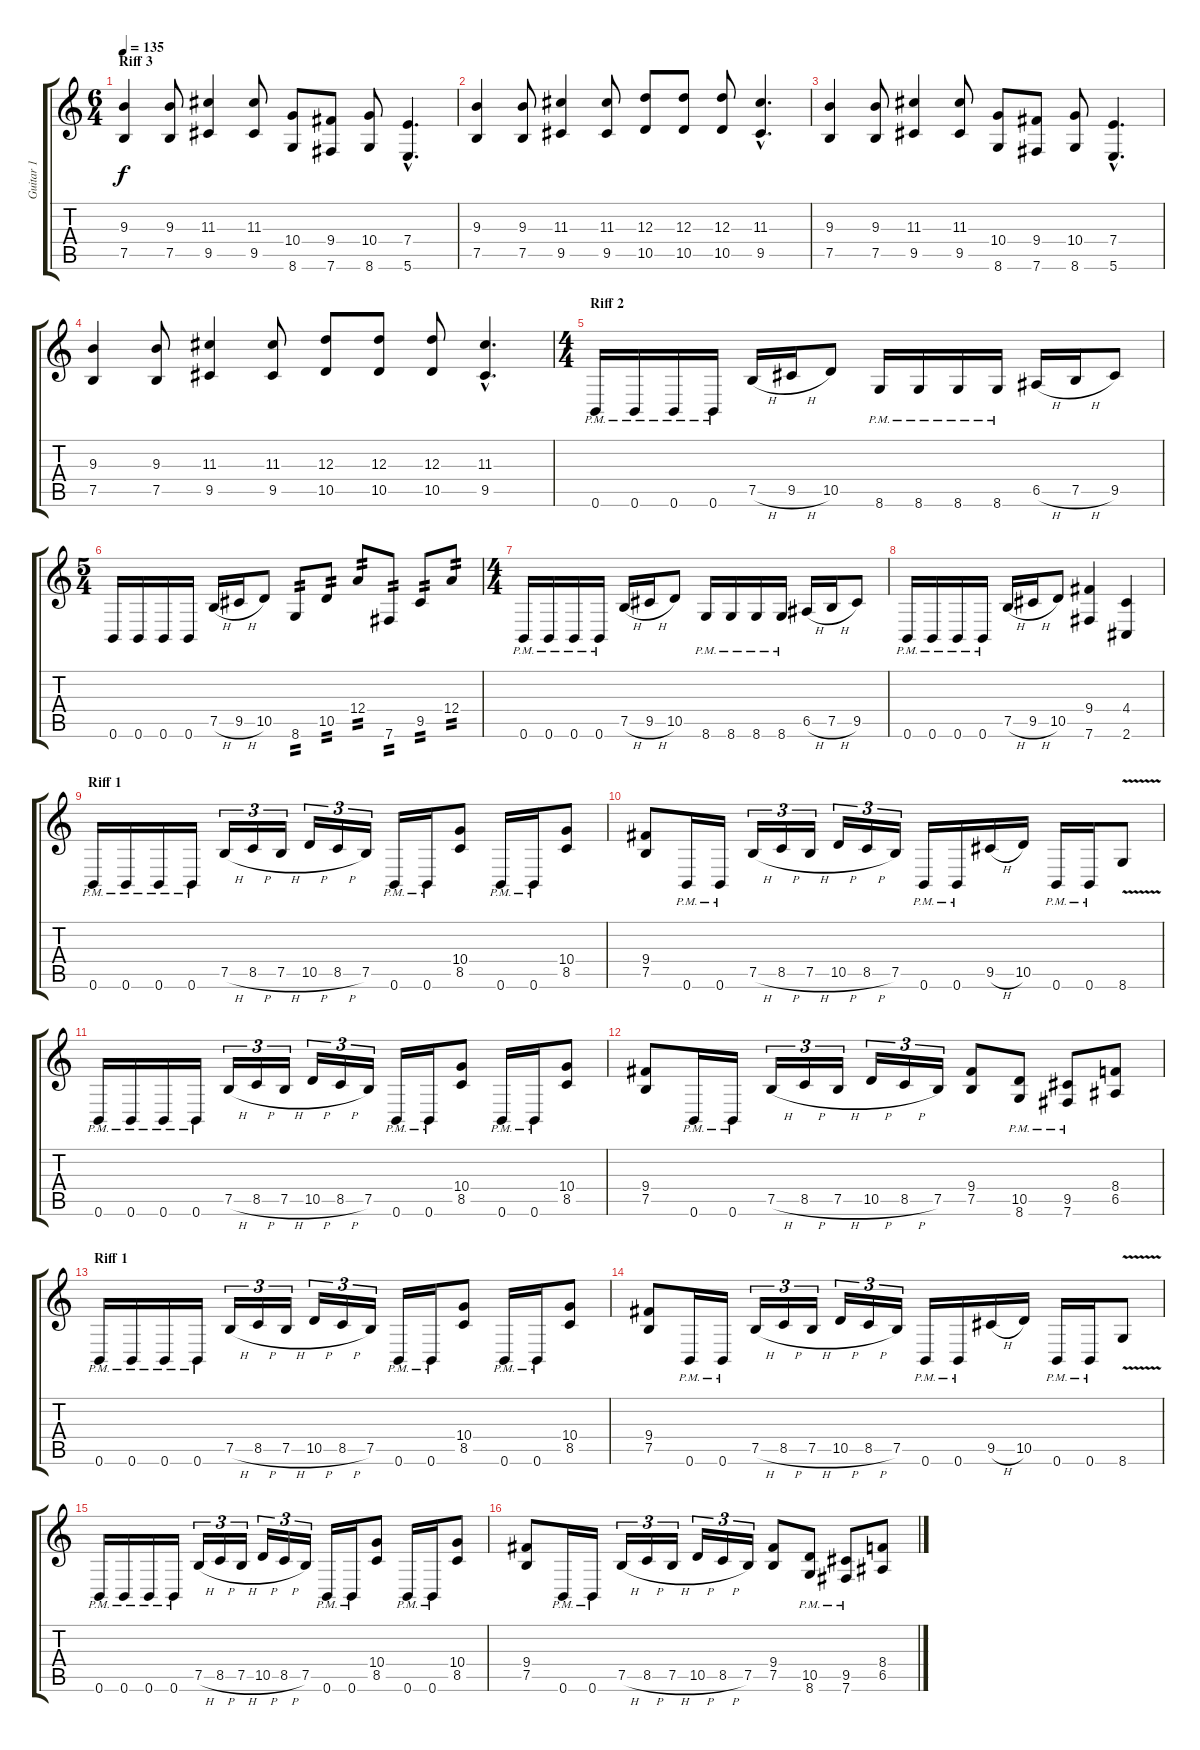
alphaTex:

\track ("Guitar 1" "Guitar 1") {instrument distortionguitar}
\staff {score tabs}
\tuning (B3 Gb3 D3 A2 E2 B1) {hide}
\ts (6 4)
\section ("" "Riff 3")
\tempo 135
\clef g2
\ks c
(9.3 7.5).4{dy f} (9.3 7.5).8 (11.3 9.5).4 (11.3 9.5).8 (10.4 8.6).8 (9.4 7.6).8 (10.4 8.6).8 (7.4{hac} 5.6{hac}).4{d} |
(9.3 7.5).4 (9.3 7.5).8 (11.3 9.5).4 (11.3 9.5).8 (12.3 10.5).8 (12.3 10.5).8 (12.3 10.5).8 (11.3{hac} 9.5{hac}).4{d} |
(9.3 7.5).4 (9.3 7.5).8 (11.3 9.5).4 (11.3 9.5).8 (10.4 8.6).8 (9.4 7.6).8 (10.4 8.6).8 (7.4{hac} 5.6{hac}).4{d} |
(9.3 7.5).4 (9.3 7.5).8 (11.3 9.5).4 (11.3 9.5).8 (12.3 10.5).8 (12.3 10.5).8 (12.3 10.5).8 (11.3{hac} 9.5{hac}).4{d} |
\ts (4 4)
\section ("" "Riff 2")
0.6{pm}.16 0.6{pm}.16 0.6{pm}.16 0.6{pm}.16 7.5{h}.16 9.5{h}.16 10.5.8 8.6{pm}.16 8.6{pm}.16 8.6{pm}.16 8.6{pm}.16 6.5{h}.16 7.5{h}.16 9.5.8 |
\ts (5 4)
0.6.16 0.6.16 0.6.16 0.6.16 7.5{h}.16 9.5{h}.16 10.5.8 8.6.8{tp 2} 10.5.8{tp 2} 12.4.8{tp 2} 7.6.8{tp 2} 9.5.8{tp 2} 12.4.8{tp 2} |
\ts (4 4)
0.6{pm}.16 0.6{pm}.16 0.6{pm}.16 0.6{pm}.16 7.5{h}.16 9.5{h}.16 10.5.8 8.6{pm}.16 8.6{pm}.16 8.6{pm}.16 8.6{pm}.16 6.5{h}.16 7.5{h}.16 9.5.8 |
0.6{pm}.16 0.6{pm}.16 0.6{pm}.16 0.6{pm}.16 7.5{h}.16 9.5{h}.16 10.5.8 (9.4 7.6).4 (4.4 2.6).4 |
\section ("" "Riff 1")
0.6{pm}.16 0.6{pm}.16 0.6{pm}.16 0.6{pm}.16 7.5{h}.16{tu (3 2)} 8.5{h}.16{tu (3 2)} 7.5{h}.16{tu (3 2)} 10.5{h}.16{tu (3 2)} 8.5{h}.16{tu (3 2)} 7.5.16{tu (3 2)} 0.6{pm}.16 0.6{pm}.16 (10.4 8.5).8 0.6{pm}.16 0.6{pm}.16 (10.4 8.5).8 |
(9.4 7.5).8 0.6{pm}.16 0.6{pm}.16 7.5{h}.16{tu (3 2)} 8.5{h}.16{tu (3 2)} 7.5{h}.16{tu (3 2)} 10.5{h}.16{tu (3 2)} 8.5{h}.16{tu (3 2)} 7.5.16{tu (3 2)} 0.6{pm}.16 0.6{pm}.16 9.5{h}.16 10.5.16 0.6{pm}.16 0.6{pm}.16 8.6{v}.8 |
0.6{pm}.16 0.6{pm}.16 0.6{pm}.16 0.6{pm}.16 7.5{h}.16{tu (3 2)} 8.5{h}.16{tu (3 2)} 7.5{h}.16{tu (3 2)} 10.5{h}.16{tu (3 2)} 8.5{h}.16{tu (3 2)} 7.5.16{tu (3 2)} 0.6{pm}.16 0.6{pm}.16 (10.4 8.5).8 0.6{pm}.16 0.6{pm}.16 (10.4 8.5).8 |
(9.4 7.5).8 0.6{pm}.16 0.6{pm}.16 7.5{h}.16{tu (3 2)} 8.5{h}.16{tu (3 2)} 7.5{h}.16{tu (3 2)} 10.5{h}.16{tu (3 2)} 8.5{h}.16{tu (3 2)} 7.5.16{tu (3 2)} (9.4 7.5).8 (10.5 8.6{pm}).8 (9.5 7.6{pm}).8 (8.4 6.5).8 |
\section ("" "Riff 1")
0.6{pm}.16 0.6{pm}.16 0.6{pm}.16 0.6{pm}.16 7.5{h}.16{tu (3 2)} 8.5{h}.16{tu (3 2)} 7.5{h}.16{tu (3 2)} 10.5{h}.16{tu (3 2)} 8.5{h}.16{tu (3 2)} 7.5.16{tu (3 2)} 0.6{pm}.16 0.6{pm}.16 (10.4 8.5).8 0.6{pm}.16 0.6{pm}.16 (10.4 8.5).8 |
(9.4 7.5).8 0.6{pm}.16 0.6{pm}.16 7.5{h}.16{tu (3 2)} 8.5{h}.16{tu (3 2)} 7.5{h}.16{tu (3 2)} 10.5{h}.16{tu (3 2)} 8.5{h}.16{tu (3 2)} 7.5.16{tu (3 2)} 0.6{pm}.16 0.6{pm}.16 9.5{h}.16 10.5.16 0.6{pm}.16 0.6{pm}.16 8.6{v}.8 |
0.6{pm}.16 0.6{pm}.16 0.6{pm}.16 0.6{pm}.16 7.5{h}.16{tu (3 2)} 8.5{h}.16{tu (3 2)} 7.5{h}.16{tu (3 2)} 10.5{h}.16{tu (3 2)} 8.5{h}.16{tu (3 2)} 7.5.16{tu (3 2)} 0.6{pm}.16 0.6{pm}.16 (10.4 8.5).8 0.6{pm}.16 0.6{pm}.16 (10.4 8.5).8 |
(9.4 7.5).8 0.6{pm}.16 0.6{pm}.16 7.5{h}.16{tu (3 2)} 8.5{h}.16{tu (3 2)} 7.5{h}.16{tu (3 2)} 10.5{h}.16{tu (3 2)} 8.5{h}.16{tu (3 2)} 7.5.16{tu (3 2)} (9.4 7.5).8 (10.5 8.6{pm}).8 (9.5 7.6{pm}).8 (8.4 6.5).8
